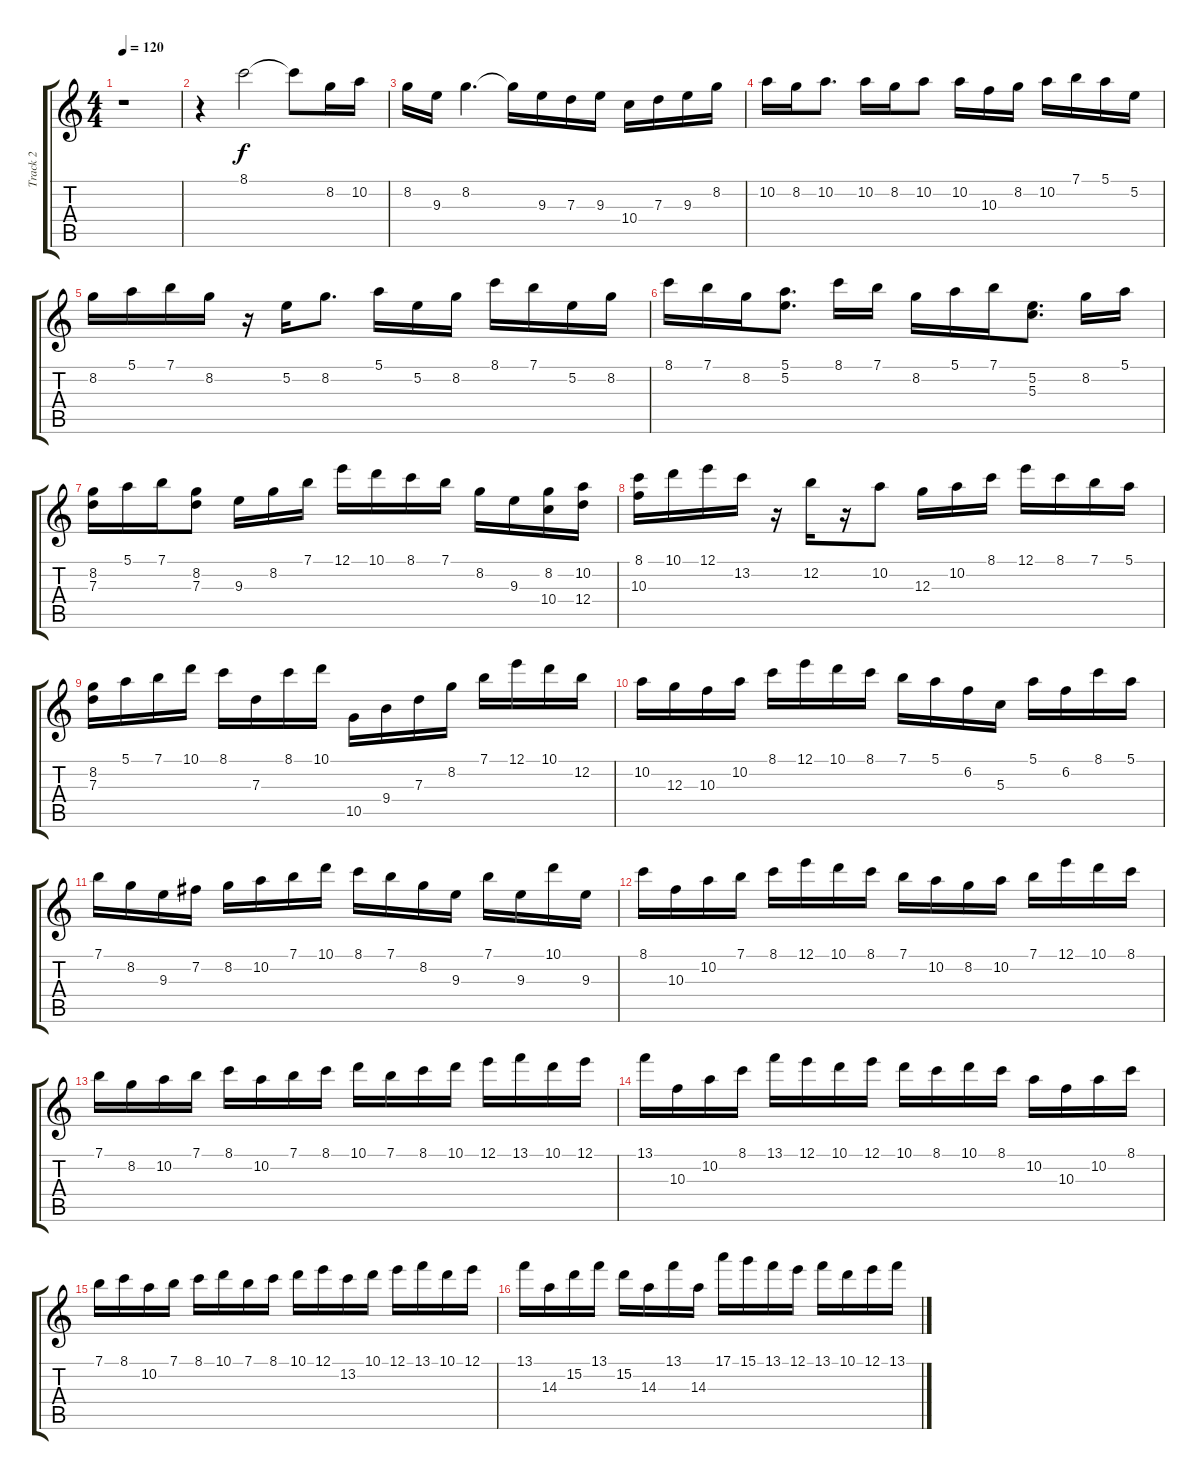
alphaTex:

\track ("Track 2" "Track 2") {instrument electricguitarclean}
\staff {score tabs}
\tuning (E4 B3 G3 D3 A2 E2) {hide}
\ts (4 4)
\tempo 120
\clef g2
\ks c
r.1{dy f} |
r.4 8.1.2 8.1{t}.8 8.2.16 10.2.16 |
8.2.16 9.3.16 8.2.4{d} 8.2{t}.16 9.3.16 7.3.16 9.3.16 10.4.16 7.3.16 9.3.16 8.2.16 |
10.2.16 8.2.16 10.2.8{d} 10.2.16 8.2.16 10.2.8 10.2.16 10.3.16 8.2.16 10.2.16 7.1.16 5.1.16 5.2.16 |
8.2.16 5.1.16 7.1.16 8.2.16 r.16 5.2.16 8.2.8{d} 5.1.16 5.2.16 8.2.16 8.1.16 7.1.16 5.2.16 8.2.16 |
8.1.16 7.1.16 8.2.16 (5.1 5.2).8{d} 8.1.16 7.1.16 8.2.16 5.1.16 7.1.16 (5.2 5.3).8{d} 8.2.16 5.1.16 |
(8.2 7.3).16 5.1.16 7.1.16 (8.2 7.3).8 9.3.16 8.2.16 7.1.16 12.1.16 10.1.16 8.1.16 7.1.16 8.2.16 9.3.16 (8.2 10.4).16 (10.2 12.4).16 |
(8.1 10.3).16 10.1.16 12.1.16 13.2.16 r.16 12.2.16 r.16 10.2.8 12.3.16 10.2.16 8.1.16 12.1.16 8.1.16 7.1.16 5.1.16 |
(8.2 7.3).16 5.1.16 7.1.16 10.1.16 8.1.16 7.3.16 8.1.16 10.1.16 10.5.16 9.4.16 7.3.16 8.2.16 7.1.16 12.1.16 10.1.16 12.2.16 |
10.2.16 12.3.16 10.3.16 10.2.16 8.1.16 12.1.16 10.1.16 8.1.16 7.1.16 5.1.16 6.2.16 5.3.16 5.1.16 6.2.16 8.1.16 5.1.16 |
7.1.16 8.2.16 9.3.16 7.2.16 8.2.16 10.2.16 7.1.16 10.1.16 8.1.16 7.1.16 8.2.16 9.3.16 7.1.16 9.3.16 10.1.16 9.3.16 |
8.1.16 10.3.16 10.2.16 7.1.16 8.1.16 12.1.16 10.1.16 8.1.16 7.1.16 10.2.16 8.2.16 10.2.16 7.1.16 12.1.16 10.1.16 8.1.16 |
7.1.16 8.2.16 10.2.16 7.1.16 8.1.16 10.2.16 7.1.16 8.1.16 10.1.16 7.1.16 8.1.16 10.1.16 12.1.16 13.1.16 10.1.16 12.1.16 |
13.1.16 10.3.16 10.2.16 8.1.16 13.1.16 12.1.16 10.1.16 12.1.16 10.1.16 8.1.16 10.1.16 8.1.16 10.2.16 10.3.16 10.2.16 8.1.16 |
7.1.16 8.1.16 10.2.16 7.1.16 8.1.16 10.1.16 7.1.16 8.1.16 10.1.16 12.1.16 13.2.16 10.1.16 12.1.16 13.1.16 10.1.16 12.1.16 |
13.1.16 14.3.16 15.2.16 13.1.16 15.2.16 14.3.16 13.1.16 14.3.16 17.1.16 15.1.16 13.1.16 12.1.16 13.1.16 10.1.16 12.1.16 13.1.16
